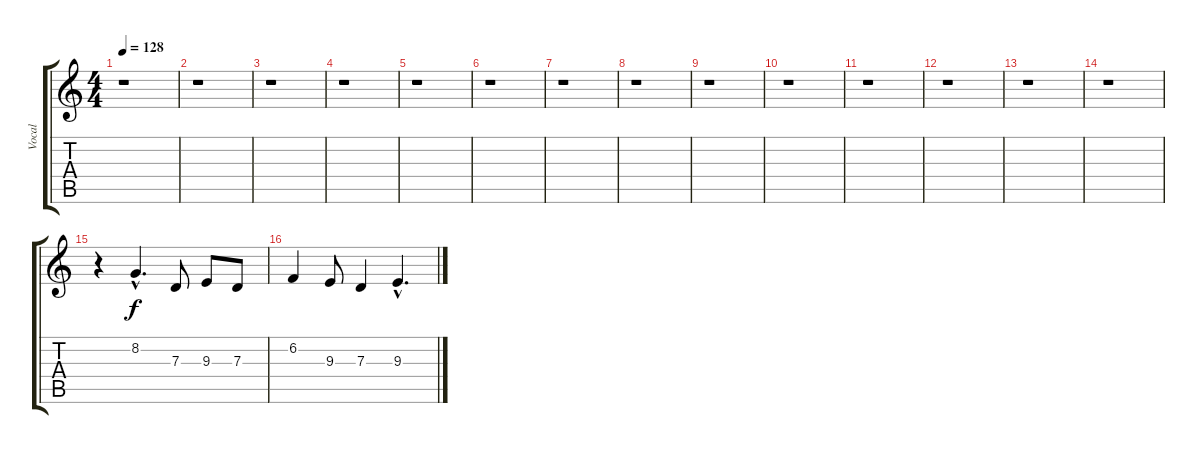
\track ("Vocal" "Vocal") {instrument lead3calliope}
\staff {score tabs}
\tuning (E4 B3 G3 D3 A2 E2) {hide}
\ts (4 4)
\tempo 128
\clef g2
\ks c
r.1{dy f} |
r.1 |
r.1 |
r.1 |
r.1 |
r.1 |
r.1 |
r.1 |
r.1 |
r.1 |
r.1 |
r.1 |
r.1 |
r.1 |
r.4 8.2{hac}.4{d} 7.3.8 9.3.8 7.3.8 |
6.2.4 9.3.8 7.3.4 9.3{hac}.4{d}
